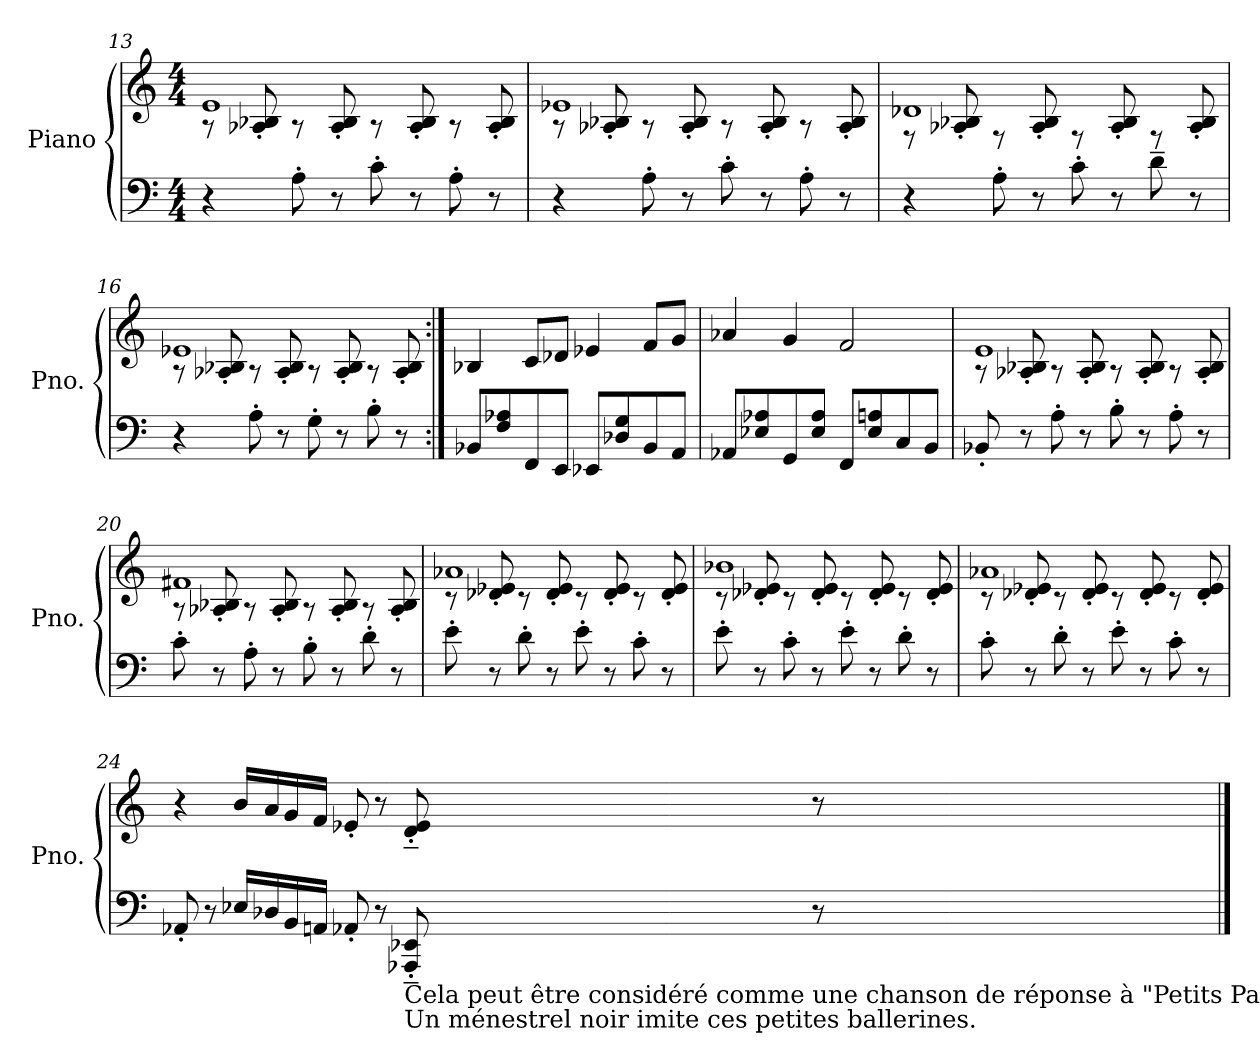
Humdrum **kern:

**kern	**kern
*part1	*part1
*staff2	*staff1
*I"Piano	*
*I'Pno.	*
!!LO:LB:g=z
*clefF4	*clefG2
*k[]	*k[]
*M4/4	*M4/4
=13	=13
*	*^
4r	1e	8r
.	.	8A-X/'> 8B-X/'>
8A'\	.	8r
8r	.	8A-/'> 8B-/'>
8c'\	.	8r
8r	.	8A-/'> 8B-/'>
8A'\	.	8r
8r	.	8A-/'> 8B-/'>
=14	=14	=14
4r	1e-X	8r
.	.	8A-X/'> 8B-X/'>
8A'\	.	8r
8r	.	8A-/'> 8B-/'>
8c'\	.	8r
8r	.	8A-/'> 8B-/'>
8A'\	.	8r
8r	.	8A-/'> 8B-/'>
=15	=15	=15
4r	1d-X	8r
.	.	8A-X/'> 8B-X/'>
8A'\	.	8r
8r	.	8A-/'> 8B-/'>
8c'\	.	8r
8r	.	8A-/'> 8B-/'>
8d~\	.	8r
8r	.	8A-/'> 8B-/'>
=16	=16	=16
4r	1e-X	8r
.	.	8A-X/' 8B-X/'
8A'\	.	8r
8r	.	8A-/' 8B-/'
8G'\	.	8r
8r	.	8A-/' 8B-/'
8B'\	.	8r
8r	.	8A-/' 8B-/'
*	*v	*v
!!LO:LB:g=z
=17:|!	=17:|!
8BB-X/L	4B-X/
8F/ 8A-X/	.
8FF/	8c/L
8EE/J	8d-X/J
8EE-X/L	4e-X/
8D-X/ 8G/	.
8BB-/	8f/L
8AA/J	8g/J
=18	=18
8AA-X/L	4a-X/
8E-X/ 8A-X/	.
8GG/	4g/
8E-/ 8A-/J	.
8FF/L	2f/
8E-/ 8An/	.
8C/	.
8BB/J	.
=19	=19
*	*^
8BB-X'/	1e	8r
8r	.	8A-X/' 8B-X/'
8A'\	.	8r
8r	.	8A-/' 8B-/'
8B'\	.	8r
8r	.	8A-/' 8B-/'
8A'\	.	8r
8r	.	8A-/' 8B-/'
=20	=20	=20
8c'\	1f#X	8r
8r	.	8A-X/'> 8B-X/'>
8A'\	.	8r
8r	.	8A-/'> 8B-/'>
8B'\	.	8r
8r	.	8A-/'> 8B-/'>
8d'\	.	8r
8r	.	8A-/'> 8B-/'>
!!LO:PB:g=z	!!
=21	=21	=21
8e'\	1a-X	8r
8r	.	8d-X/' 8e-X/'
8d'\	.	8r
8r	.	8d-/' 8e-/'
8e'\	.	8r
8r	.	8d-/' 8e-/'
8c'\	.	8r
8r	.	8d-/' 8e-/'
=22	=22	=22
8e'\	1b-X	8r
8r	.	8d-X/' 8e-X/'
8c'\	.	8r
8r	.	8d-/' 8e-/'
8e'\	.	8r
8r	.	8d-/' 8e-/'
8d'\	.	8r
8r	.	8d-/' 8e-/'
=23	=23	=23
8c'\	1a-X	8r
8r	.	8d-X/' 8e-X/'
8d'\	.	8r
8r	.	8d-/' 8e-/'
8e'\	.	8r
8r	.	8d-/' 8e-/'
8c'\	.	8r
8r	.	8d-/' 8e-/'
*	*v	*v
=24	=24
8AA-X'/	4r
8r	.
16E-X/LL	16b/LL
16D-X/	16a/
16BB/	16g/
16AAn/JJ	16f/JJ
8AA-X'/	8e-X'/
8r	8r
!LO:TX:b:t=Cela peut être considéré comme une chanson de réponse à "Petits Pas de Valse".	!
!LO:TX:b:t=Un ménestrel noir imite ces petites ballerines.	!
8AAA-X/'~ 8EE-X/'~	8d/'~ 8e-/'~
8r	8r
==	==
*-	*-
